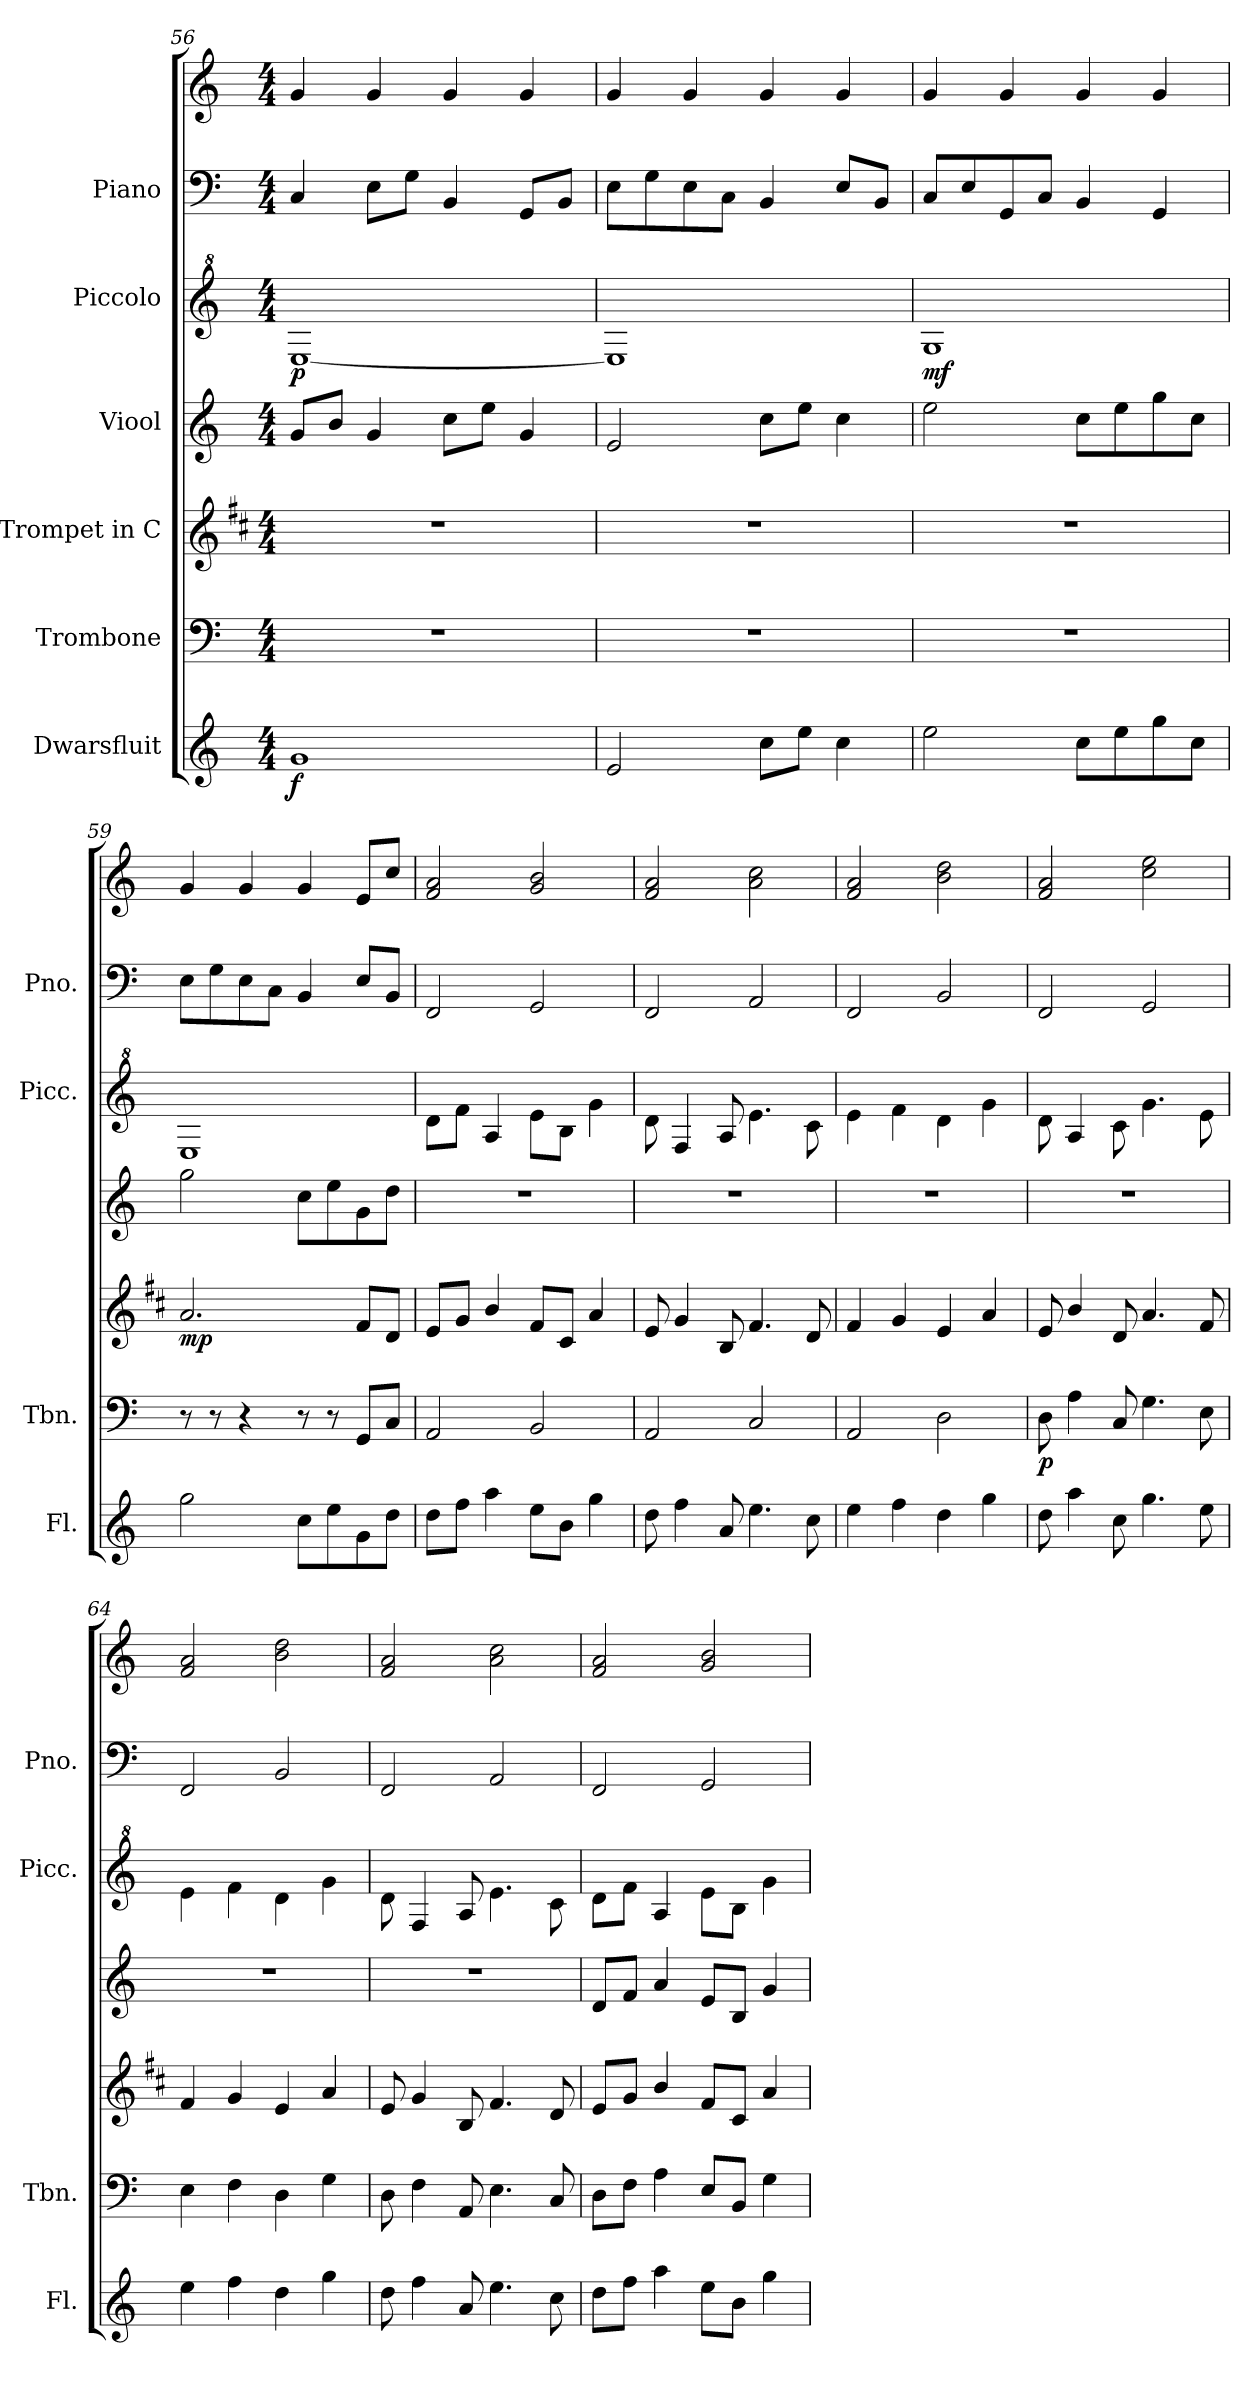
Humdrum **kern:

**kern	**dynam	**kern	**dynam	**kern	**dynam	**kern	**kern	**dynam	**kern	**kern	**dynam
*part6	*part6	*part5	*part5	*part4	*part4	*part3	*part2	*part2	*part1	*part1	*part1
*staff7	*staff7	*staff6	*staff6	*staff5	*staff5	*staff4	*staff3	*staff3	*staff2	*staff1	*staff1/2
*I"Dwarsfluit	*	*I"Trombone	*	*I"Trompet in C	*	*I"Viool	*I"Piccolo	*	*I"Piano	*	*
*I'Fl.	*	*I'Tbn.	*	*	*	*	*I'Picc.	*	*I'Pno.	*	*
*clefG2	*	*clefF4	*	*clefG2	*	*clefG2	*clefG^2	*	*clefF4	*clefG2	*
*	*	*	*	*ITrd1c2	*	*	*ITrd-7c-12	*	*	*	*
*k[]	*	*k[]	*	*k[]	*	*k[]	*k[]	*	*k[]	*k[]	*
*M4/4	*	*M4/4	*	*M4/4	*	*M4/4	*M4/4	*	*M4/4	*M4/4	*
=56	=56	=56	=56	=56	=56	=56	=56	=56	=56	=56	=56
!	!LO:DY:b	!	!	!	!	!	!	!LO:DY:b	!	!	!LO:DY:b=2
!	!	!	!	!	!	!	!	!	!	!	!LO:DY:n=1:b
1g	f	1r	.	1r	.	8g/L	[1ee	p	4C/	4g/	mp mp
.	.	.	.	.	.	8b/J	.	.	.	.	.
.	.	.	.	.	.	4g/	.	.	8E\L	4g/	.
.	.	.	.	.	.	.	.	.	8G\J	.	.
.	.	.	.	.	.	8cc\L	.	.	4BB/	4g/	.
.	.	.	.	.	.	8ee\J	.	.	.	.	.
.	.	.	.	.	.	4g/	.	.	8GG/L	4g/	.
.	.	.	.	.	.	.	.	.	8BB/J	.	.
=57	=57	=57	=57	=57	=57	=57	=57	=57	=57	=57	=57
2e/	.	1r	.	1r	.	2e/	1ee]	.	8E\L	4g/	.
.	.	.	.	.	.	.	.	.	8G\	.	.
.	.	.	.	.	.	.	.	.	8E\	4g/	.
.	.	.	.	.	.	.	.	.	8C\J	.	.
8cc\L	.	.	.	.	.	8cc\L	.	.	4BB/	4g/	.
8ee\J	.	.	.	.	.	8ee\J	.	.	.	.	.
4cc\	.	.	.	.	.	4cc\	.	.	8E/L	4g/	.
.	.	.	.	.	.	.	.	.	8BB/J	.	.
=58	=58	=58	=58	=58	=58	=58	=58	=58	=58	=58	=58
!	!	!	!	!	!	!	!	!LO:DY:b	!	!	!
2ee\	.	1r	.	1r	.	2ee\	1gg	mf	8C/L	4g/	.
.	.	.	.	.	.	.	.	.	8E/	.	.
.	.	.	.	.	.	.	.	.	8GG/	4g/	.
.	.	.	.	.	.	.	.	.	8C/J	.	.
8cc\L	.	.	.	.	.	8cc\L	.	.	4BB/	4g/	.
8ee\	.	.	.	.	.	8ee\	.	.	.	.	.
8gg\	.	.	.	.	.	8gg\	.	.	4GG/	4g/	.
8cc\J	.	.	.	.	.	8cc\J	.	.	.	.	.
!!LO:PB:g=z
=59	=59	=59	=59	=59	=59	=59	=59	=59	=59	=59	=59
!	!	!	!	!	!LO:DY:b	!	!	!	!	!	!
2gg\	.	8r	.	2.g/	mp	2gg\	1ee	.	8E\L	4g/	.
.	.	8r	.	.	.	.	.	.	8G\	.	.
.	.	4r	.	.	.	.	.	.	8E\	4g/	.
.	.	.	.	.	.	.	.	.	8C\J	.	.
8cc\L	.	8r	.	.	.	8cc\L	.	.	4BB/	4g/	.
8ee\	.	8r	.	.	.	8ee\	.	.	.	.	.
8g\	.	8GG/L	.	8e/L	.	8g\	.	.	8E/L	8e/L	.
8dd\J	.	8C/J	.	8c/J	.	8dd\J	.	.	8BB/J	8cc/J	.
=60	=60	=60	=60	=60	=60	=60	=60	=60	=60	=60	=60
8dd\L	.	2AA/	.	8d/L	.	1r	8ddd\L	.	2FF/	2f/ 2a/	.
8ff\J	.	.	.	8f/J	.	.	8fff\J	.	.	.	.
4aa\	.	.	.	4a/	.	.	4aa/	.	.	.	.
8ee\L	.	2BB/	.	8e/L	.	.	8eee\L	.	2GG/	2g/ 2b/	.
8b\J	.	.	.	8B/J	.	.	8bb\J	.	.	.	.
4gg\	.	.	.	4g/	.	.	4ggg\	.	.	.	.
=61	=61	=61	=61	=61	=61	=61	=61	=61	=61	=61	=61
8dd\	.	2AA/	.	8d/	.	1r	8ddd\	.	2FF/	2f/ 2a/	.
4ff\	.	.	.	4f/	.	.	4ff/	.	.	.	.
8a/	.	.	.	8A/	.	.	8aa/	.	.	.	.
4.ee\	.	2C/	.	4.e/	.	.	4.eee\	.	2AA/	2a\ 2cc\	.
8cc\	.	.	.	8c/	.	.	8ccc\	.	.	.	.
=62	=62	=62	=62	=62	=62	=62	=62	=62	=62	=62	=62
4ee\	.	2AA/	.	4e/	.	1r	4eee\	.	2FF/	2f/ 2a/	.
4ff\	.	.	.	4f/	.	.	4fff\	.	.	.	.
4dd\	.	2D\	.	4d/	.	.	4ddd\	.	2BB/	2b\ 2dd\	.
4gg\	.	.	.	4g/	.	.	4ggg\	.	.	.	.
=63	=63	=63	=63	=63	=63	=63	=63	=63	=63	=63	=63
!	!	!	!LO:DY:b	!	!	!	!	!	!	!	!
8dd\	.	8D\	p	8d/	.	1r	8ddd\	.	2FF/	2f/ 2a/	.
4aa\	.	4A\	.	4a/	.	.	4aa/	.	.	.	.
8cc\	.	8C/	.	8c/	.	.	8ccc\	.	.	.	.
4.gg\	.	4.G\	.	4.g/	.	.	4.ggg\	.	2GG/	2cc\ 2ee\	.
8ee\	.	8E\	.	8e/	.	.	8eee\	.	.	.	.
=64	=64	=64	=64	=64	=64	=64	=64	=64	=64	=64	=64
4ee\	.	4E\	.	4e/	.	1r	4eee\	.	2FF/	2f/ 2a/	.
4ff\	.	4F\	.	4f/	.	.	4fff\	.	.	.	.
4dd\	.	4D\	.	4d/	.	.	4ddd\	.	2BB/	2b\ 2dd\	.
4gg\	.	4G\	.	4g/	.	.	4ggg\	.	.	.	.
!!LO:PB:g=z
=65	=65	=65	=65	=65	=65	=65	=65	=65	=65	=65	=65
8dd\	.	8D\	.	8d/	.	1r	8ddd\	.	2FF/	2f/ 2a/	.
4ff\	.	4F\	.	4f/	.	.	4ff/	.	.	.	.
8a/	.	8AA/	.	8A/	.	.	8aa/	.	.	.	.
4.ee\	.	4.E\	.	4.e/	.	.	4.eee\	.	2AA/	2a\ 2cc\	.
8cc\	.	8C/	.	8c/	.	.	8ccc\	.	.	.	.
=66	=66	=66	=66	=66	=66	=66	=66	=66	=66	=66	=66
8dd\L	.	8D\L	.	8d/L	.	8d/L	8ddd\L	.	2FF/	2f/ 2a/	.
8ff\J	.	8F\J	.	8f/J	.	8f/J	8fff\J	.	.	.	.
4aa\	.	4A\	.	4a/	.	4a/	4aa/	.	.	.	.
8ee\L	.	8E/L	.	8e/L	.	8e/L	8eee\L	.	2GG/	2g/ 2b/	.
8b\J	.	8BB/J	.	8B/J	.	8B/J	8bb\J	.	.	.	.
4gg\	.	4G\	.	4g/	.	4g/	4ggg\	.	.	.	.
=	=	=	=	=	=	=	=	=	=	=	=
*-	*-	*-	*-	*-	*-	*-	*-	*-	*-	*-	*-
